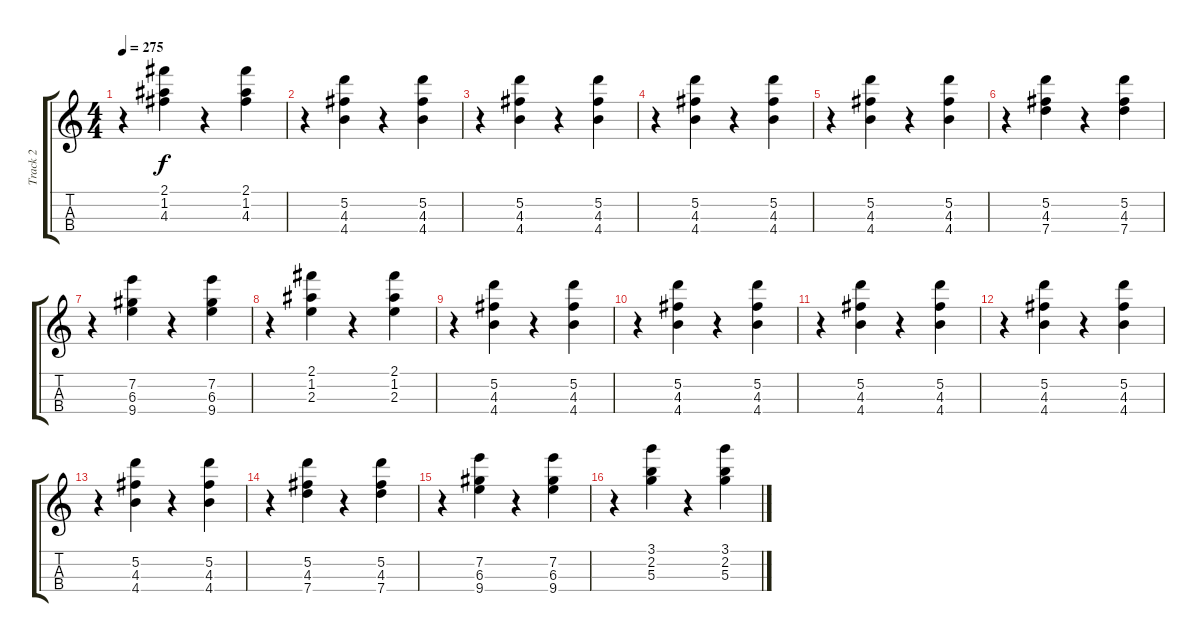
\track ("Track 2" "Track 2") {instrument acousticguitarsteel}
\staff {score tabs}
\tuning (E5 A4 D4 G3) {hide}
\ts (4 4)
\tempo 275
\clef g2
\ks c
r.4{dy f} (2.1 1.2 4.3).4 r.4 (2.1 1.2 4.3).4 |
r.4 (5.2 4.3 4.4).4 r.4 (5.2 4.3 4.4).4 |
r.4 (5.2 4.3 4.4).4 r.4 (5.2 4.3 4.4).4 |
r.4 (5.2 4.3 4.4).4 r.4 (5.2 4.3 4.4).4 |
r.4 (5.2 4.3 4.4).4 r.4 (5.2 4.3 4.4).4 |
r.4 (5.2 4.3 7.4).4 r.4 (5.2 4.3 7.4).4 |
r.4 (7.2 6.3 9.4).4 r.4 (7.2 6.3 9.4).4 |
r.4 (2.1 1.2 2.3).4 r.4 (2.1 1.2 2.3).4 |
r.4 (5.2 4.3 4.4).4 r.4 (5.2 4.3 4.4).4 |
r.4 (5.2 4.3 4.4).4 r.4 (5.2 4.3 4.4).4 |
r.4 (5.2 4.3 4.4).4 r.4 (5.2 4.3 4.4).4 |
r.4 (5.2 4.3 4.4).4 r.4 (5.2 4.3 4.4).4 |
r.4 (5.2 4.3 4.4).4 r.4 (5.2 4.3 4.4).4 |
r.4 (5.2 4.3 7.4).4 r.4 (5.2 4.3 7.4).4 |
r.4 (7.2 6.3 9.4).4 r.4 (7.2 6.3 9.4).4 |
r.4 (3.1 2.2 5.3).4 r.4 (3.1 2.2 5.3).4
